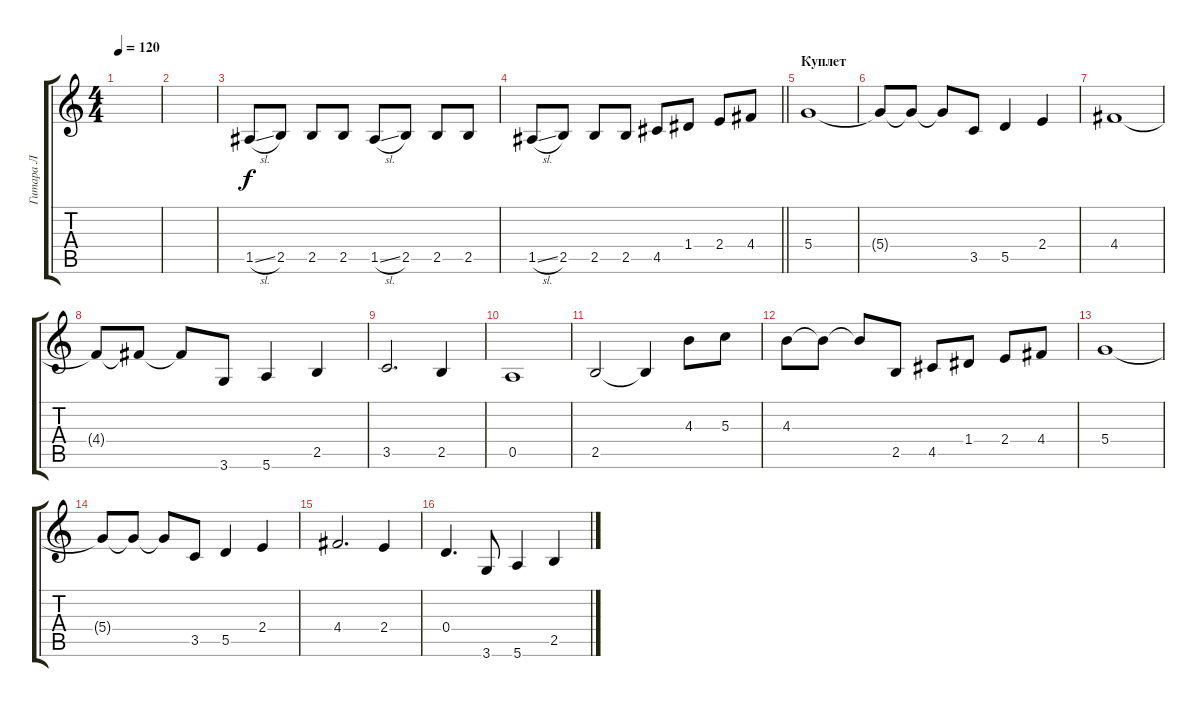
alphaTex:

\track ("Гитара Л" "Гитара Л") {instrument distortionguitar}
\staff {score tabs}
\tuning (E4 B3 G3 D3 A2 E2) {hide}
\ts (4 4)
\tempo 120
\clef g2
\ks c
|
|
1.5{sl}.8{volume 13} 2.5.8 2.5.8 2.5.8 1.5{sl}.8 2.5.8 2.5.8 2.5.8 |
\barLineRight lightlight
1.5{sl}.8 2.5.8 2.5.8 2.5.8 4.5.8 1.4.8 2.4.8 4.4.8 |
\section ("" "Куплет")
5.4.1 |
5.4{t}.8 5.4{t}.8 5.4{t}.8 3.5.8 5.5.4 2.4.4 |
4.4.1 |
4.4{t}.8 4.4{t}.8 4.4{t}.8 3.6.8 5.6.4 2.5.4 |
3.5.2{d} 2.5.4 |
0.5.1 |
2.5.2 2.5{t}.4 4.3.8 5.3.8 |
4.3.8 4.3{t}.8 4.3{t}.8 2.5.8 4.5.8 1.4.8 2.4.8 4.4.8 |
5.4.1 |
5.4{t}.8 5.4{t}.8 5.4{t}.8 3.5.8 5.5.4 2.4.4 |
4.4.2{d} 2.4.4 |
0.4.4{d} 3.6.8 5.6.4 2.5.4
